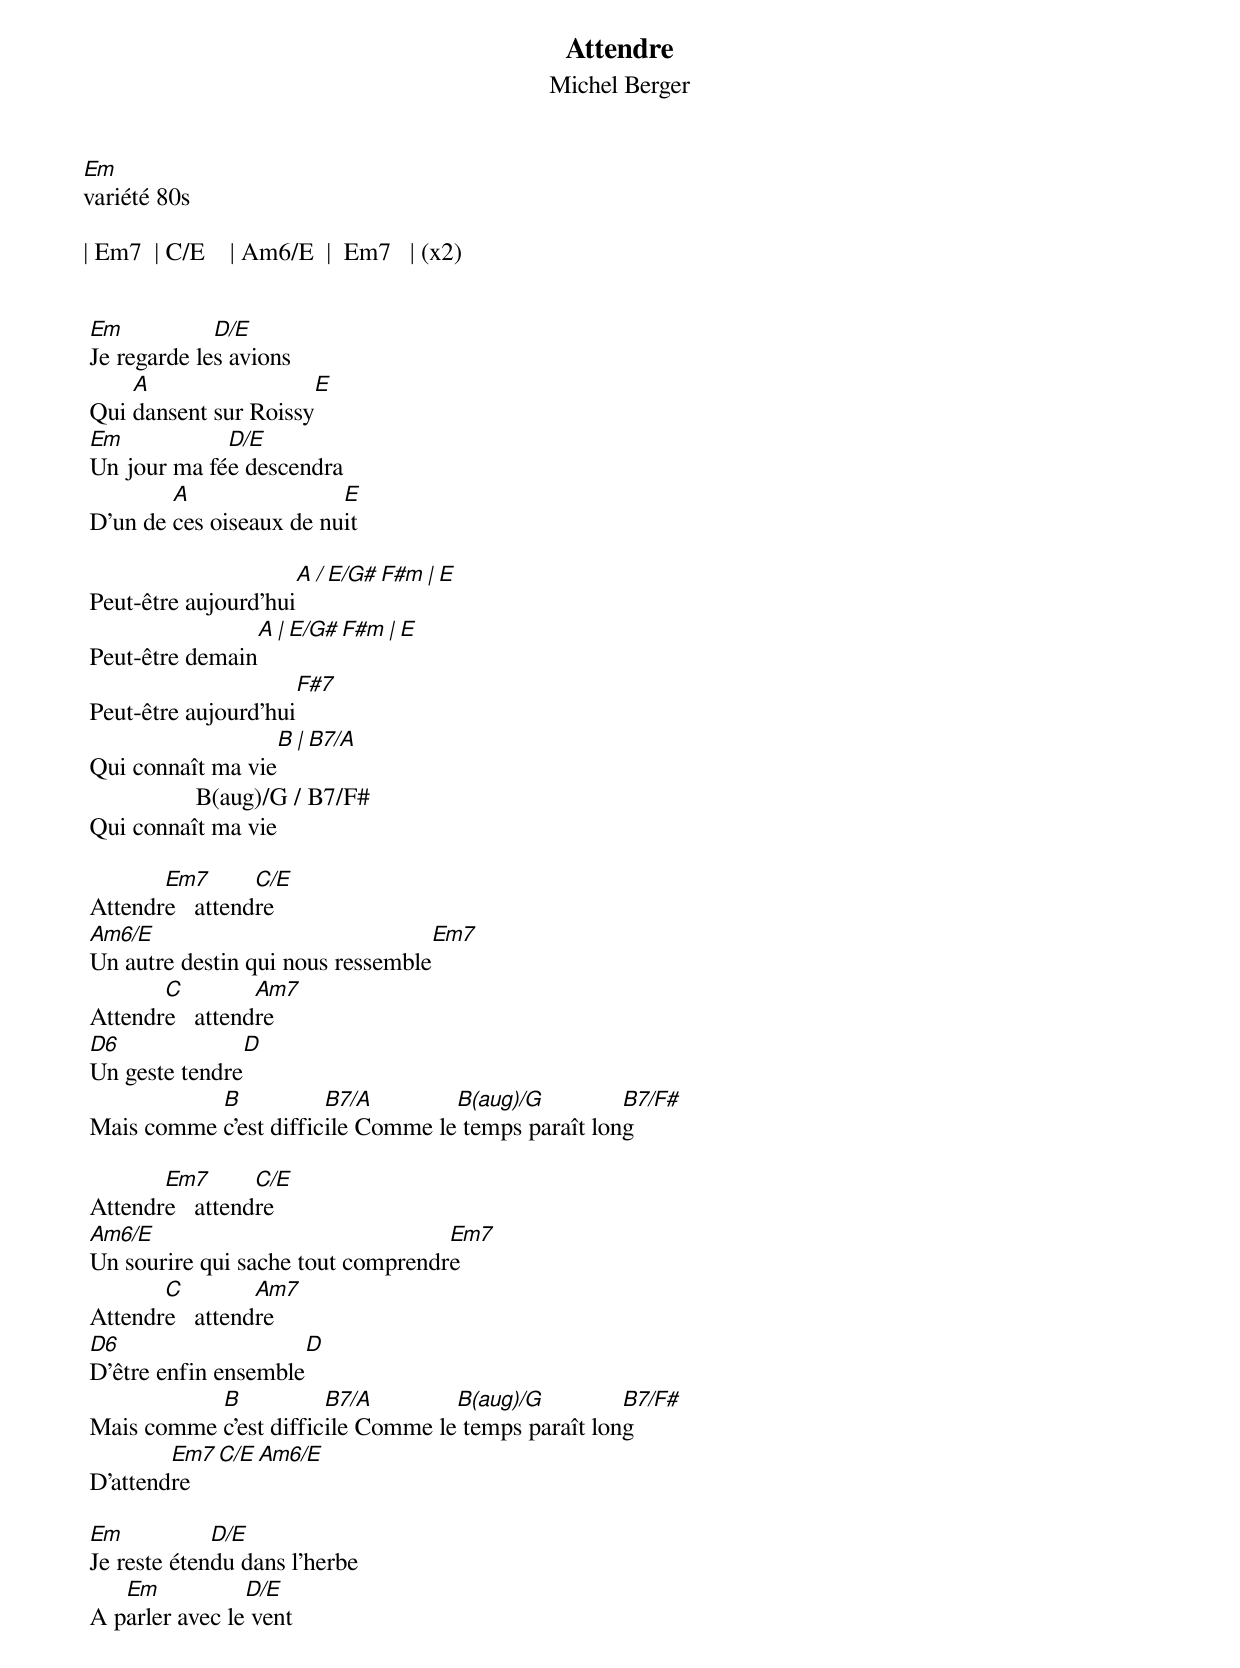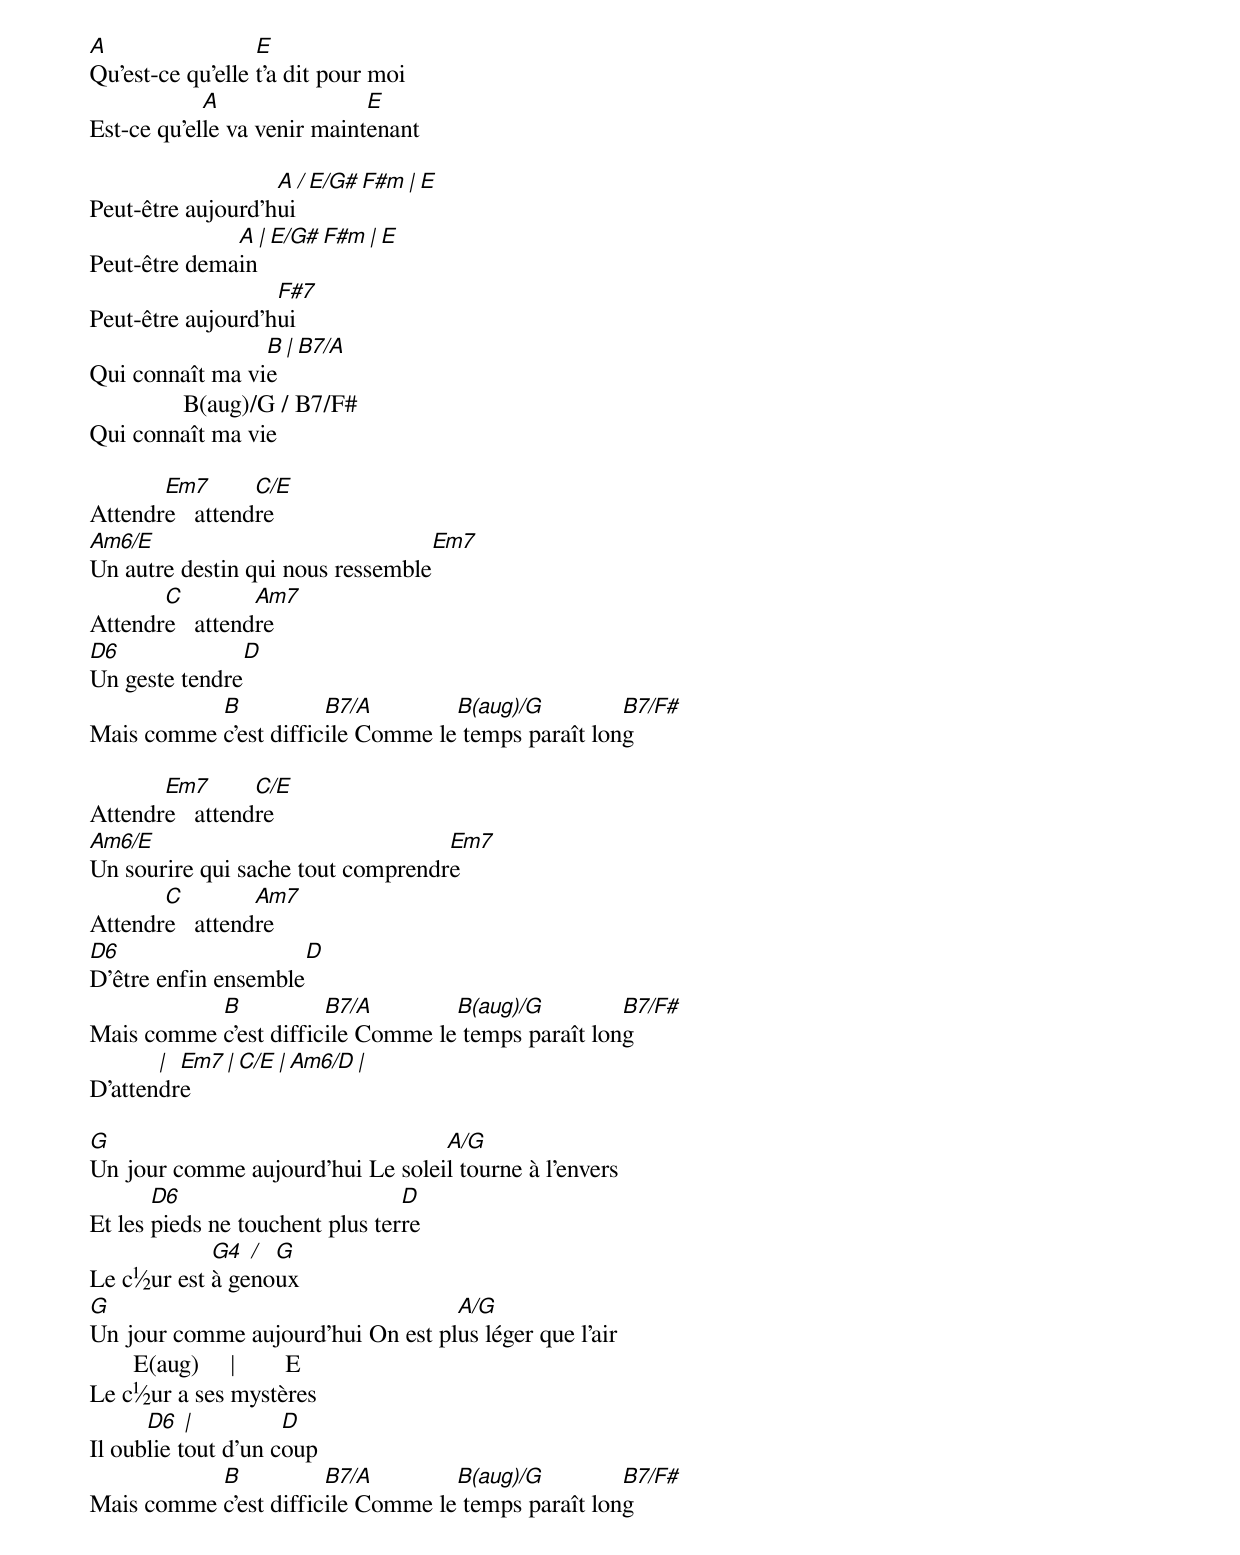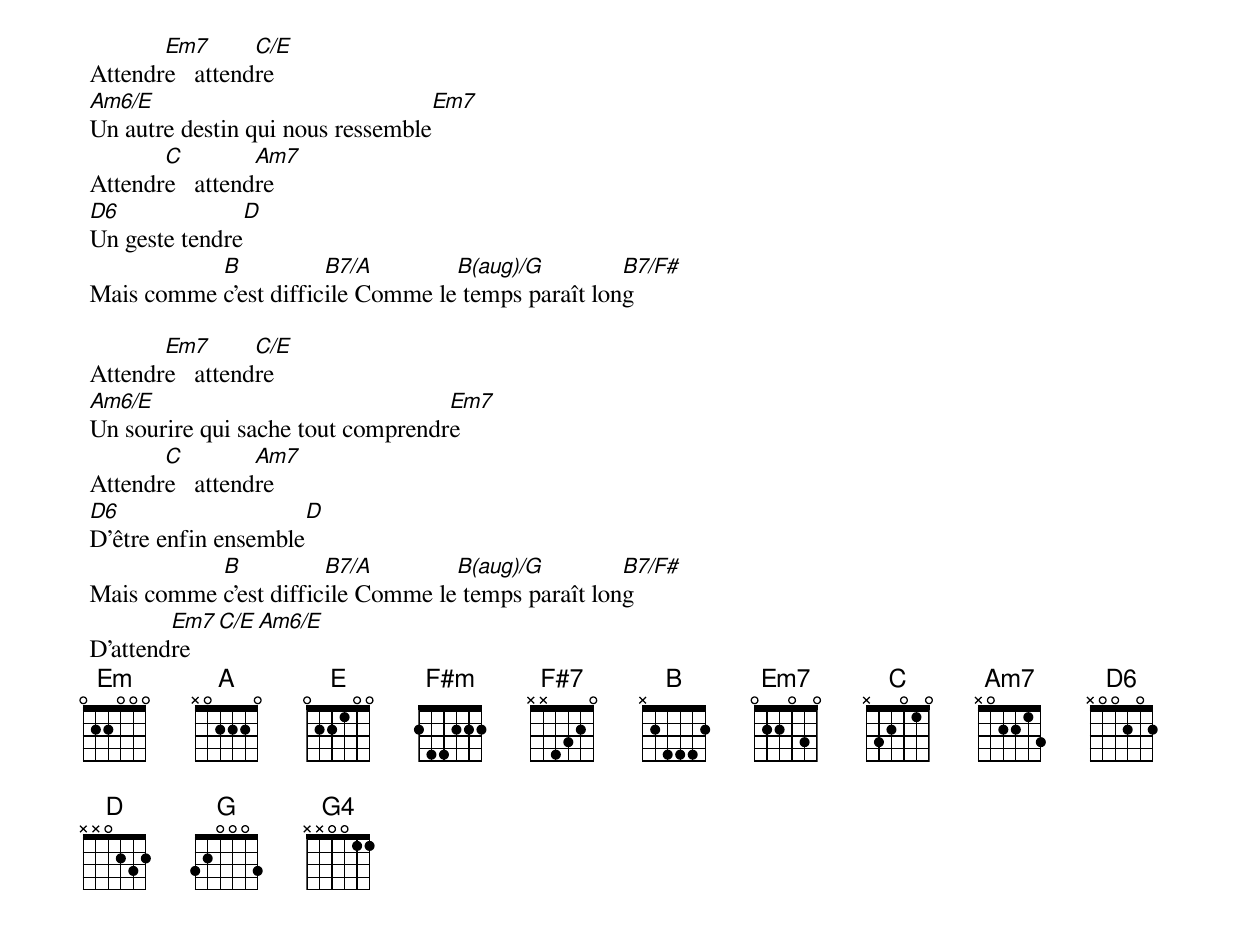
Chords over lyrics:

Attendre
Michel Berger
Em
variété 80s

| Em7  | C/E    | Am6/E  |  Em7   | (x2)


 Em           D/E
 Je regarde les avions
     A                 E
 Qui dansent sur Roissy
 Em           D/E
 Un jour ma fée descendra
         A                E
 D'un de ces oiseaux de nuit

                      A / E/G#   F#m | E
 Peut-être aujourd'hui
                 A  |  E/G#   F#m  |  E
 Peut-être demain
                      F#7
 Peut-être aujourd'hui
                    B  |  B7/A
 Qui connaît ma vie
                  B(aug)/G / B7/F#
 Qui connaît ma vie

        Em7       C/E
 Attendre   attendre
 Am6/E                             Em7
 Un autre destin qui nous ressemble
        C         Am7
 Attendre   attendre
 D6             D
 Un geste tendre
            B           B7/A        B(aug)/G         B7/F#
 Mais comme c'est difficile Comme le temps paraît long

        Em7       C/E
 Attendre   attendre
 Am6/E                              Em7
 Un sourire qui sache tout comprendre
        C         Am7
 Attendre   attendre
 D6                   D
 D'être enfin ensemble
            B           B7/A        B(aug)/G         B7/F#
 Mais comme c'est difficile Comme le temps paraît long
         Em7      C/E     Am6/E
 D'attendre

 Em           D/E
 Je reste étendu dans l'herbe
    Em           D/E
 A parler avec le vent
 A                 E
 Qu'est-ce qu'elle t'a dit pour moi
             A                E
 Est-ce qu'elle va venir maintenant

                    A / E/G#   F#m | E
 Peut-être aujourd'hui
               A  |  E/G#   F#m  |  E
 Peut-être demain
                    F#7
 Peut-être aujourd'hui
                  B  |  B7/A
 Qui connaît ma vie
                B(aug)/G / B7/F#
 Qui connaît ma vie

        Em7       C/E
 Attendre   attendre
 Am6/E                             Em7
 Un autre destin qui nous ressemble
        C         Am7
 Attendre   attendre
 D6             D
 Un geste tendre
            B           B7/A        B(aug)/G         B7/F#
 Mais comme c'est difficile Comme le temps paraît long

        Em7       C/E
 Attendre   attendre
 Am6/E                              Em7
 Un sourire qui sache tout comprendre
        C         Am7
 Attendre   attendre
 D6                   D
 D'être enfin ensemble
            B           B7/A        B(aug)/G         B7/F#
 Mais comme c'est difficile Comme le temps paraît long
        | Em7    |  C/E      | Am6/D    |
 D'attendre

 G                                 A/G
 Un jour comme aujourd'hui Le soleil tourne à l'envers
        D6                        D
 Et les pieds ne touchent plus terre
             G4  / G
 Le c½ur est à genoux
 G                                  A/G
 Un jour comme aujourd'hui On est plus léger que l'air
        E(aug)     |        E
 Le c½ur a ses mystères
       D6   |         D
 Il oublie tout d'un coup
            B           B7/A        B(aug)/G         B7/F#
 Mais comme c'est difficile Comme le temps paraît long

        Em7       C/E
 Attendre   attendre
 Am6/E                             Em7
 Un autre destin qui nous ressemble
        C         Am7
 Attendre   attendre
 D6             D
 Un geste tendre
            B           B7/A        B(aug)/G         B7/F#
 Mais comme c'est difficile Comme le temps paraît long

        Em7       C/E
 Attendre   attendre
 Am6/E                              Em7
 Un sourire qui sache tout comprendre
        C         Am7
 Attendre   attendre
 D6                   D
 D'être enfin ensemble
            B           B7/A        B(aug)/G         B7/F#
 Mais comme c'est difficile Comme le temps paraît long
         Em7      C/E     Am6/E
 D'attendre
